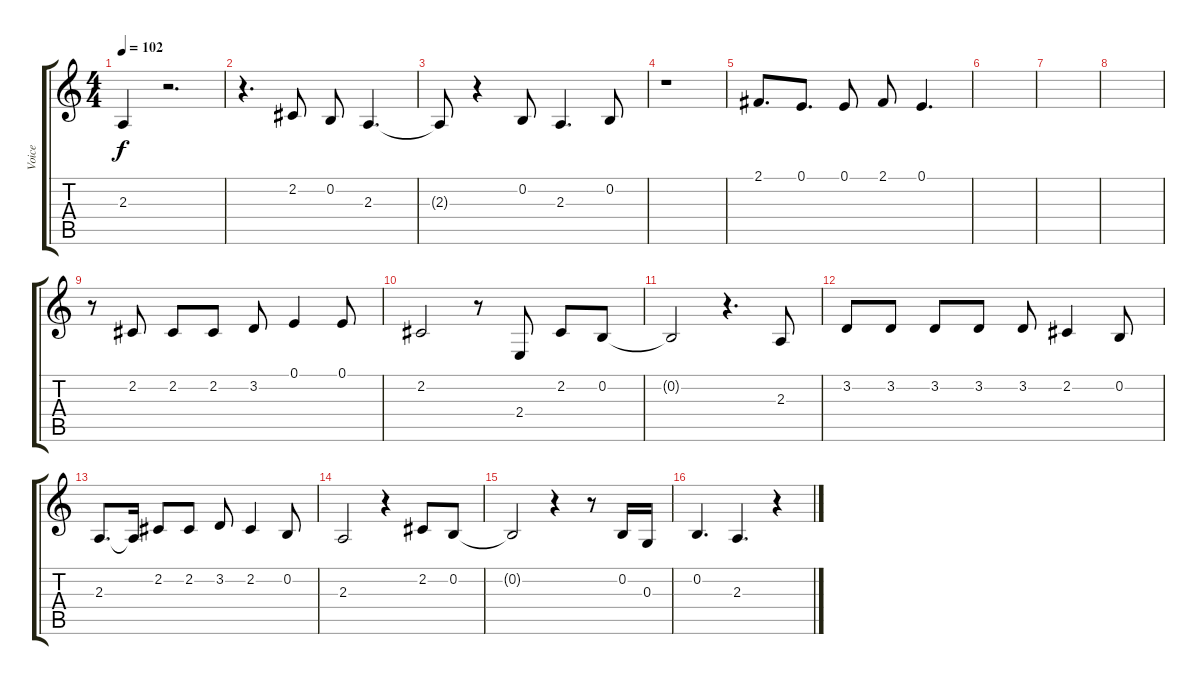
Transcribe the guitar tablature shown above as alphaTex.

\track ("Voice" "Voice") {instrument baritonesax}
\staff {score tabs}
\tuning (E4 B3 G3 D3 A2 E2) {hide}
\ts (4 4)
\tempo 102
\clef g2
\ks c
2.3{t}.4{dy f} r.2{d} |
r.4{d} 2.2.8 0.2.8 2.3.4{d} |
2.3{t}.8 r.4 0.2.8 2.3.4{d} 0.2.8 |
r.1 |
2.1.8{d} 0.1.8{d} 0.1.8 2.1.8 0.1.4{d} |
|
|
|
r.8 2.2.8 2.2.8 2.2.8 3.2.8 0.1.4 0.1.8 |
2.2.2 r.8 2.4.8 2.2.8 0.2.8 |
0.2{t}.2 r.4{d} 2.3.8 |
3.2.8 3.2.8 3.2.8 3.2.8 3.2.8 2.2.4 0.2.8 |
2.3.8{d} 2.3{t}.16 2.2.8 2.2.8 3.2.8 2.2.4 0.2.8 |
2.3.2 r.4 2.2.8 0.2.8 |
0.2{t}.2 r.4 r.8 0.2.16 0.3.16 |
0.2.4{d} 2.3.4{d} r.4
